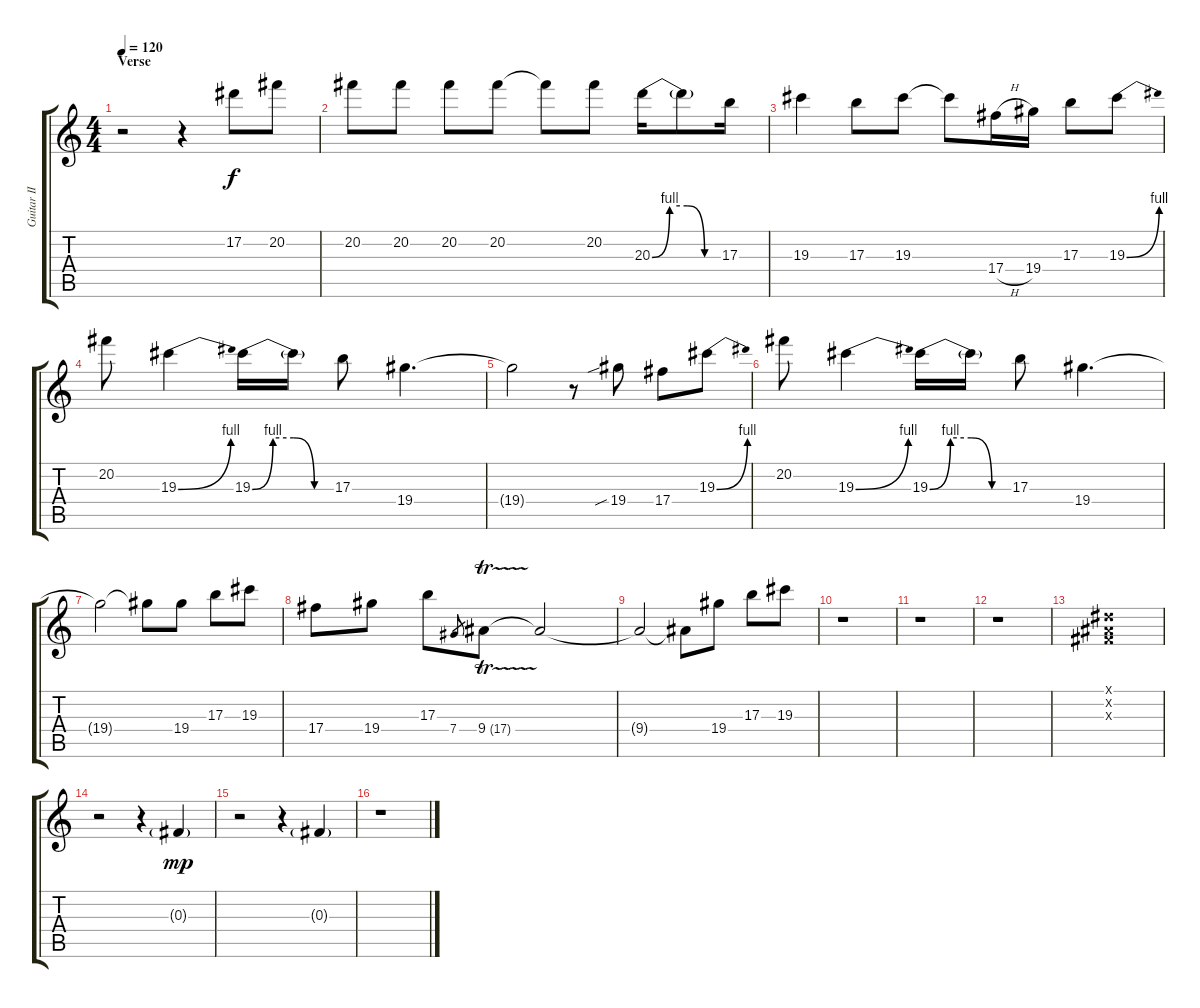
\track ("Guitar II" "Guitar II") {instrument overdrivenguitar}
\staff {score tabs}
\tuning (Eb4 Bb3 Gb3 Db3 Ab2 Eb2) {hide}
\ts (4 4)
\section ("" "Verse")
\tempo 120
\clef g2
\ks c
r.2{dy f} r.4 17.2.8 20.2.8 |
20.2.8 20.2.8 20.2.8 20.2.8 20.2{t}.8 20.2.8 20.3{be (custom 0 0 15 4 30 4 45 0 60 0)}.16 20.3{t}.8 17.3.16 |
19.3.4 17.3.8 19.3.8 19.3{t}.8 17.4{h}.16 19.4.16 17.3.8 19.3{be (bend 0 0 60 4)}.8 |
20.2.8 19.3{be (bend 0 0 60 4)}.4 19.3{be (custom 0 0 15 4 30 4 45 0 60 0)}.16 19.3{t}.16 17.3.8 19.4.4{d} |
19.4{t}.2 r.8 19.4{sib}.8 17.4.8 19.3{be (bend 0 0 60 4)}.8 |
20.2.8 19.3{be (bend 0 0 60 4)}.4 19.3{be (custom 0 0 15 4 30 4 45 0 60 0)}.16 19.3{t}.16 17.3.8 19.4.4{d} |
19.4{t}.2 19.4{t}.8 19.4.8 17.3.8 19.3.8 |
17.4.8 19.4.8 17.3.8 7.4.8{gr} 9.4{tr (17 16)}.8 9.4{t}.2 |
9.4{t}.2 9.4{t}.8 19.4.8 17.3.8 19.3.8 |
r.1 |
r.1 |
r.1 |
(0.1{x} 0.2{x} 0.3{x}).1 |
r.2 r.4 0.3{g}.4{dy mp} |
r.2 r.4 0.3{g}.4 |
r.1
